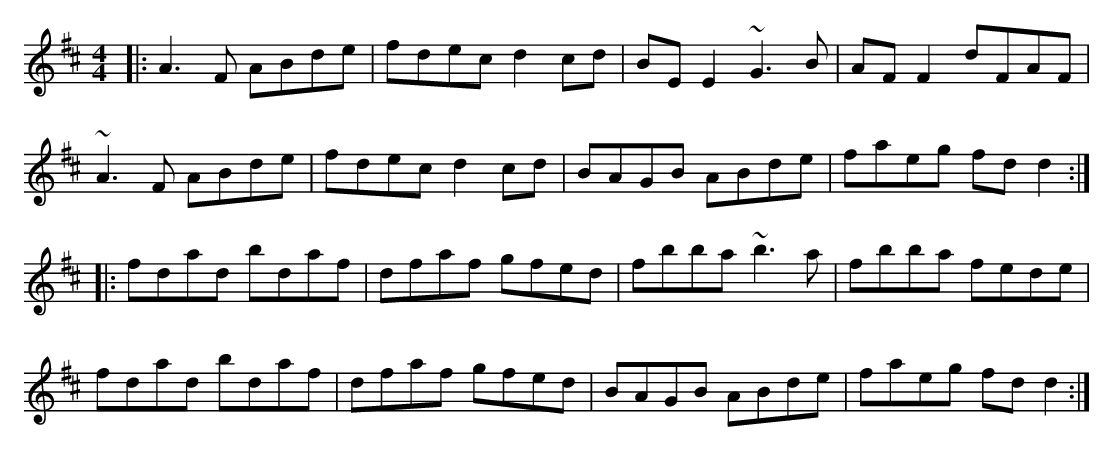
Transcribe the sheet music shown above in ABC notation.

X:1
M:4/4
K:D
|:A3F ABde|fdec d2cd|BEE2 ~G3B|AFF2 dFAF|
~A3F ABde|fdec d2cd|BAGB ABde|faeg fdd2:|
|:fdad bdaf|dfaf gfed|fbba ~b3a|fbba fede|
fdad bdaf|dfaf gfed|BAGB ABde|faeg fdd2:|
